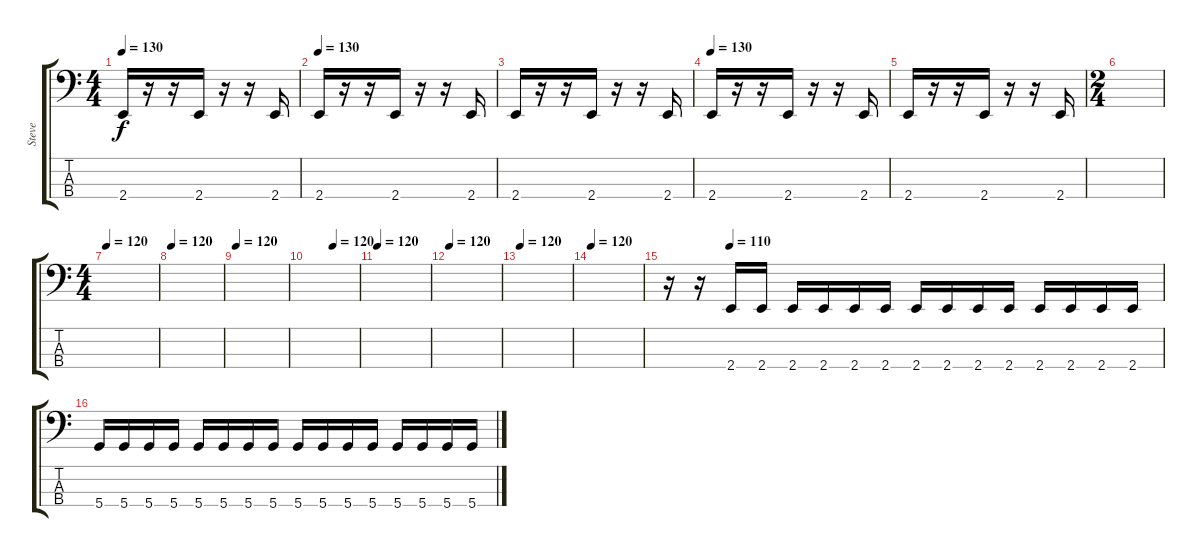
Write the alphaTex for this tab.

\track ("Steve" "Steve") {instrument electricbasspick}
\staff {score tabs}
\tuning (G2 D2 A1 D1) {hide}
\ts (4 4)
\tempo 130
\clef f4
\ks c
2.4.16{dy f} r.16 r.16 2.4.16 r.16 r.16 2.4.16 |
\tempo 130
2.4.16 r.16 r.16 2.4.16 r.16 r.16 2.4.16 |
2.4.16 r.16 r.16 2.4.16 r.16 r.16 2.4.16 |
\tempo 130
2.4.16 r.16 r.16 2.4.16 r.16 r.16 2.4.16 |
2.4.16 r.16 r.16 2.4.16 r.16 r.16 2.4.16 |
\ts (2 4)
|
\ts (4 4)
\tempo 120
|
\tempo 120
|
\tempo 120
|
\tempo (120 0.5)
|
\tempo 120
|
\tempo 120
|
\tempo 120
|
\tempo 120
|
\tempo (110 0.125)
r.16 r.16 2.4.16 2.4.16 2.4.16 2.4.16 2.4.16 2.4.16 2.4.16 2.4.16 2.4.16 2.4.16 2.4.16 2.4.16 2.4.16 2.4.16 |
5.4.16 5.4.16 5.4.16 5.4.16 5.4.16 5.4.16 5.4.16 5.4.16 5.4.16 5.4.16 5.4.16 5.4.16 5.4.16 5.4.16 5.4.16 5.4.16
